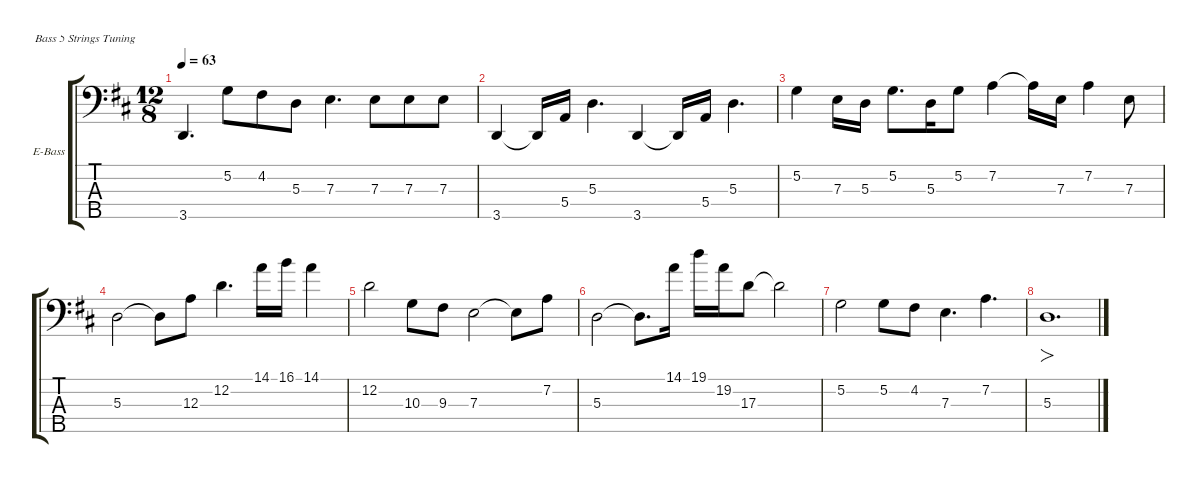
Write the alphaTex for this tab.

\defaultSystemsLayout 4
\hideDynamics
\bracketExtendMode groupsimilarinstruments
\firstSystemTrackNameOrientation horizontal
\otherSystemsTrackNameOrientation horizontal
\track ("Basse" "E-Bass") {multiBarRest instrument electricbassfinger}
\staff {score tabs}
\tuning (G2 D2 A1 E1 B0)
\ts (12 8)
\tempo 63
\clef f4
\ks d
3.5.4{d dy mf} 5.2.8 4.2.8 5.3.8 7.3.4{d} 7.3.8 7.3.8 7.3.8 |
3.5.4 3.5{t}.16 5.4.16 5.3.4{d} 3.5.4 3.5{t}.16 5.4.16 5.3.4{d} |
5.2.4 7.3.16 5.3.16 5.2.8{d} 5.3.16 5.2.8 7.2.4 7.2{t}.16 7.3.16 7.2.4 7.3.8 |
5.3.2 5.3{t}.8 12.3.8 12.2.4{d} 14.1.16 16.1.16 14.1.4 |
12.2.2 10.3.8 9.3.8 7.3.2 7.3{t}.8 7.2.8 |
5.3.2 5.3{t}.8{d} 14.1.16 19.1.16 19.2.16 17.3.8 17.3{t}.2 |
5.2.2 5.2.8 4.2.8 7.3.4{d} 7.2.4{d} |
5.3.1{fo d}
